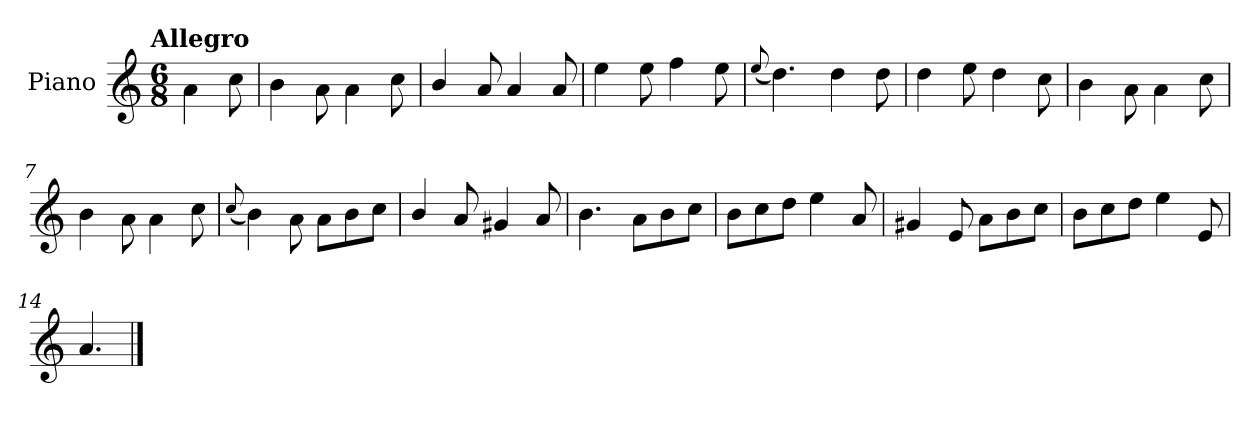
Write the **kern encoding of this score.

**kern
*part1
*staff1
*I"Piano
*I'Pno.
*clefG2
*k[]
!!LO:TX:omd:t=Allegro
*M6/8
*MM144
=
4a\
8cc\
=1
4b\
8a\
4a\
8cc\
=2
4b/
8a/
4a/
8a/
=3
4ee\
8ee\
4ff\
8ee\
=4
(<8qqee/
4.dd\)
4dd\
8dd\
!!LO:LB:g=z
=5
4dd\
8ee\
4dd\
8cc\
=6
4b\
8a\
4a\
8cc\
=7
4b\
8a\
4a\
8cc\
=8
(<8qqcc/
4b\)
8a\
8a\L
8b\
8cc\J
=9
4b/
8a/
4g#X/
8a/
=10
4.b\
8a\L
8b\
8cc\J
!!LO:LB:g=z
=11
8b\L
8cc\
8dd\J
4ee\
8a/
=12
4g#X/
8e/
8a\L
8b\
8cc\J
=13
8b\L
8cc\
8dd\J
4ee\
8e/
=14
4.a/
==
*-
